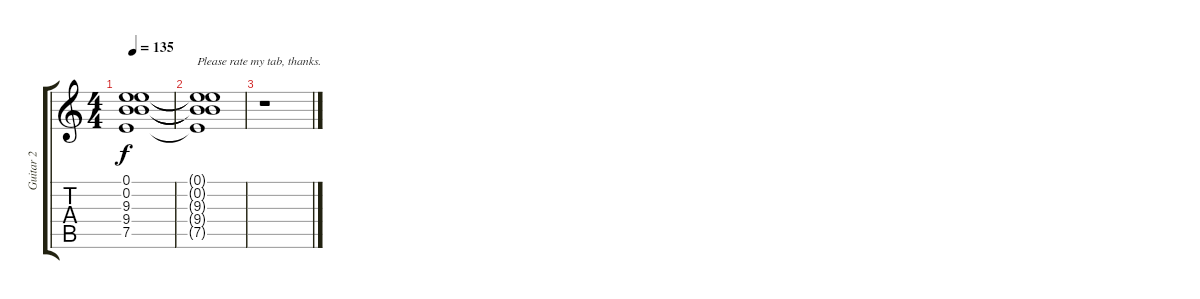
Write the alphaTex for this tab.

\track ("Guitar 2" "Guitar 2") {instrument overdrivenguitar}
\staff {score tabs}
\tuning (E4 B3 G3 D3 A2 E2) {hide}
\ts (4 4)
\tempo 135
\clef g2
\ks c
(0.1 0.2 9.3 9.4 7.5).1{dy f} |
(0.1{t} 0.2{t} 9.3{t} 9.4{t} 7.5{t}).1{txt "Please rate my tab, thanks."} |
r.1
